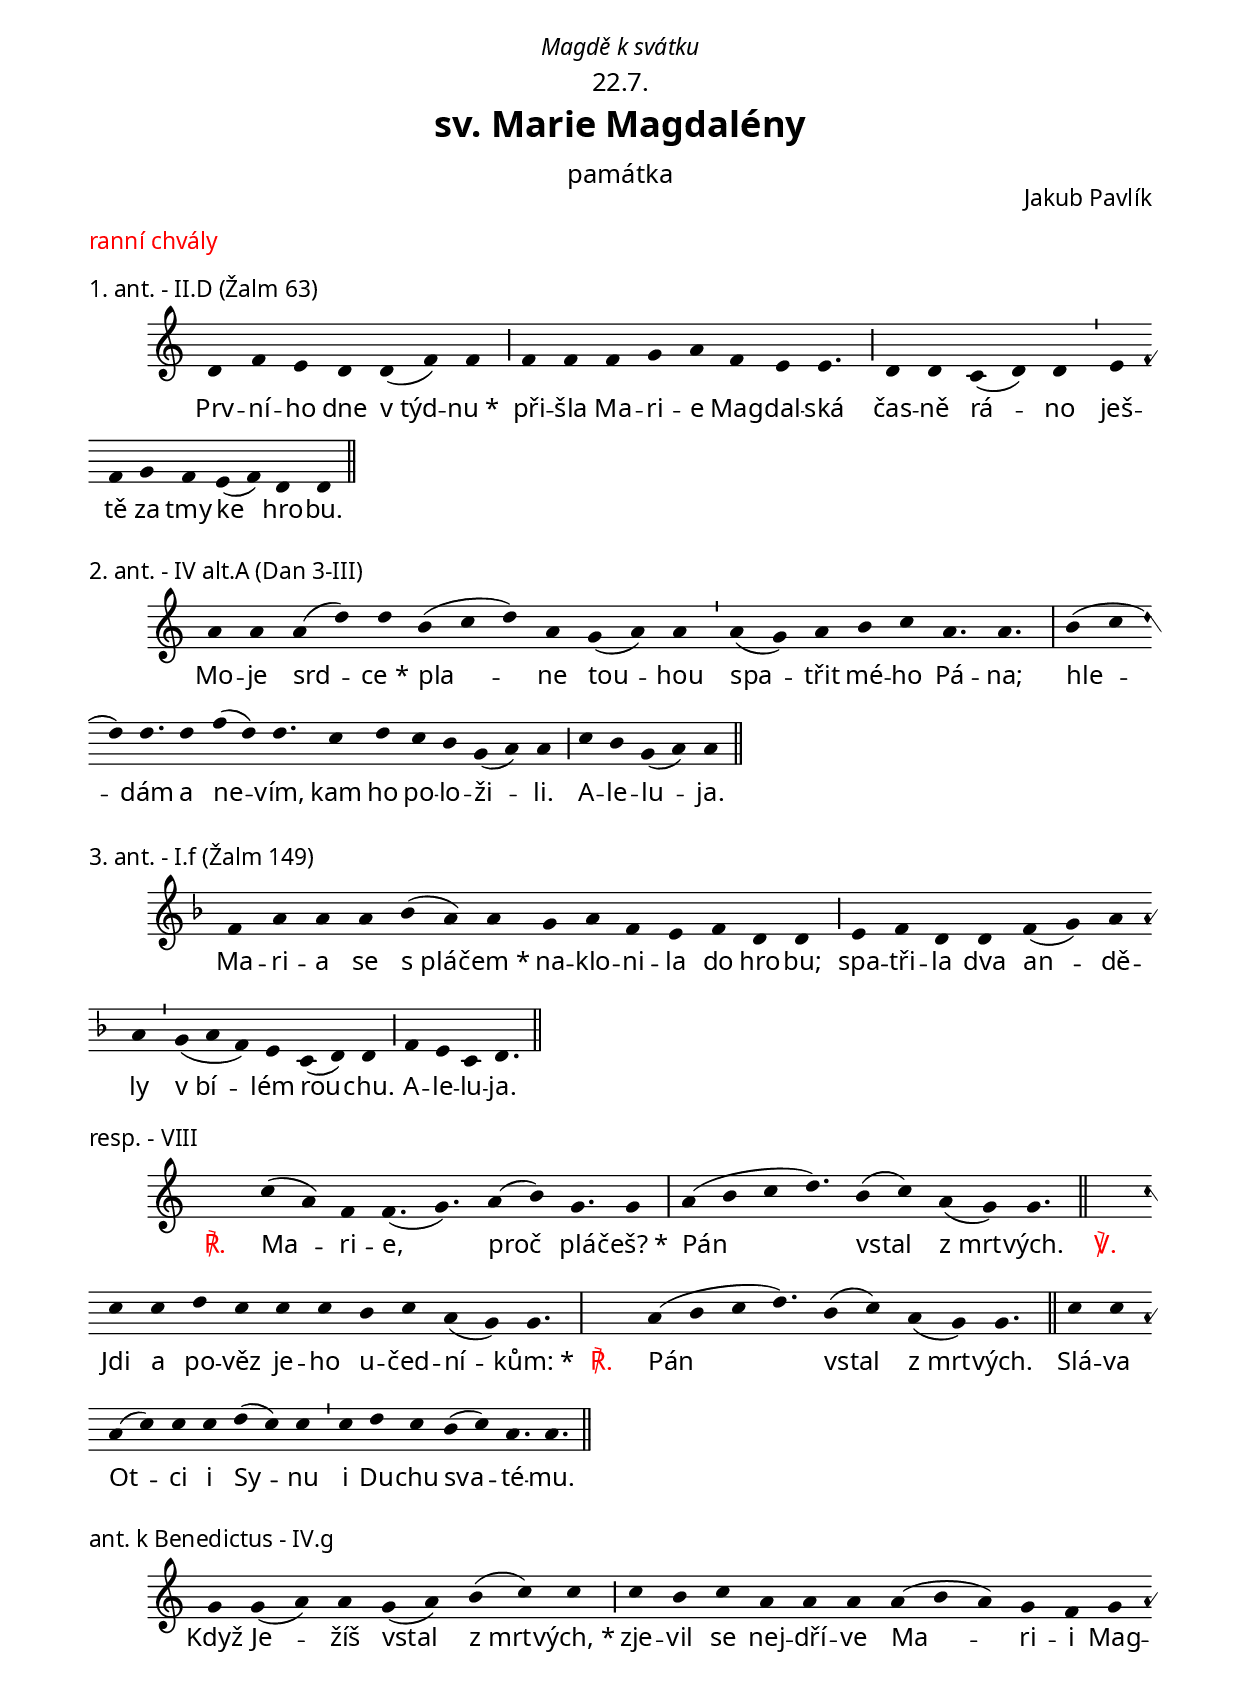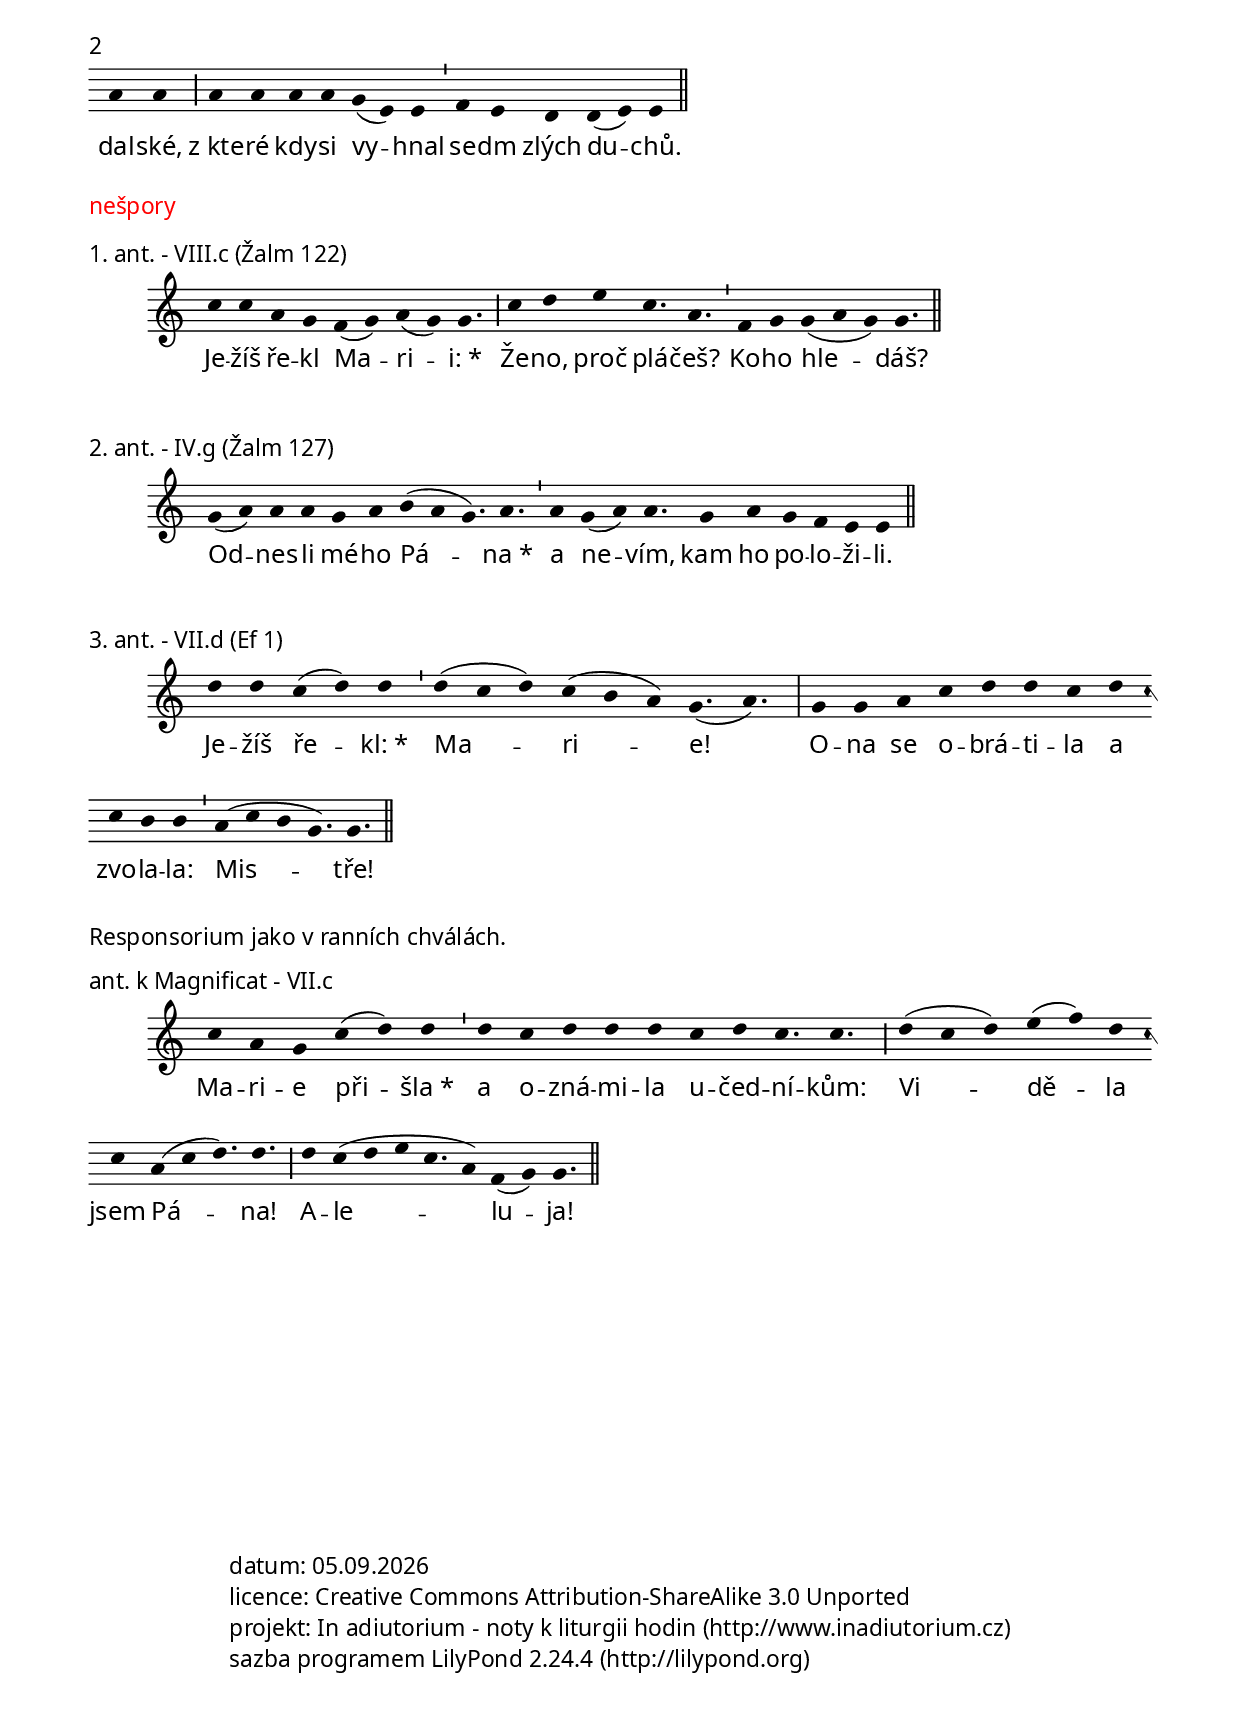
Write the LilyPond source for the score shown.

\version "2.15.37"

\include "../spolecne.ly"
\include "../dilyresponsorii.ly"

\header {
  title = \markup\titleSvatek
            "sv. Marie Magdalény"
            památka
            22.7.
  composer = "Jakub Pavlík"
  dedication = \markup\italic "Magdě k svátku"
}

\markup {\nadpisHodinka {"ranní chvály"}}

\score {
  \relative c' {
    \choralniRezim
    d4 f e d d( f) f \barMaior
    f f f g a f e e4. \barMaior
    d4 d c( d) d \barMin e f g f e( f) d d \barFinalis
  }
  \addlyrics {
    Prv -- ní -- ho dne v_týd -- nu_* 
    při -- šla Ma -- ri -- e Mag -- dal -- ská 
    čas -- ně rá -- no ješ -- tě za tmy ke hro -- bu.
  }
  \header {
    quid = "1. ant."
    modus = "II"
    differentia = "D"
    psalmus = "Žalm 63"
    piece = \markup\sestavTitulek
  }
}

\score {
  \relative c'' {
    \choralniRezim
    a4 a a( d) d b( c d) a g( a) a \barMin
    a( g) a b c a4. a \barMax
    b4( c d) d4. d4 f( d) d4. c4 d c b g( a) a \barMaior
    c b g( a) a \barFinalis
  }
  \addlyrics {
    Mo -- je srd -- ce_* pla -- ne tou -- hou 
    spa -- třit mé -- ho Pá -- na;
    hle -- dám a ne -- vím, kam ho po -- lo -- ži -- li.
    A -- le -- lu -- ja.
  }
  \header {
    quid = "2. ant."
    modus = "IV alt"
    differentia = "A" 
    psalmus = "Dan 3-III"
    id = ""
    piece = \markup\sestavTitulek
  }
}

\score {
  \relative c' {
    \choralniRezim
    \key f\major
    f4 a a a bes( a) a g a f e f d d \barMaior
    e f d d f( g) a a \barMin
    g( a f) e c( d) d \barMaior
    f e c d4. \barFinalis
  }
  \addlyrics {
    Ma -- ri -- a se s_plá -- čem_* na -- klo -- ni -- la do hro -- bu;
    spa -- tři -- la dva an -- dě -- ly 
    v_bí -- lém rou -- chu.
    A -- le -- lu -- ja.
  }
  \header {
    quid = "3. ant."
    modus = "I"
    differentia = "f" 
    psalmus = "Žalm 149"
    id = ""
    piece = \markup\sestavTitulek
  }
}

\score {
  \relative c'' {
    \choralniRezim
    
    % R
    \neviditelna c
    c4( a) f f4.( g) a4( b) g4. g4 \barMax
    a4( b c d4.) b4( c) a( g) g4. \barFinalis
    
    % V
    \neviditelna g
    c4 c d c c c b c a( g) g4. \barMax  
    
    % R
    \neviditelna g
    a4( b c d4.) b4( c) a( g) g4. \barFinalis
    
    % Slava
    c4 c a( c) c c d( c) c \barMin c d c b( c) a4. a \barFinalis
  }
  \addlyrics {
    \Response Ma -- ri -- e, proč plá -- češ?_* Pán vstal z_mrt -- vých.
    \Verse Jdi a po -- věz je -- ho u -- čed -- ní -- kům:_*
    \Response Pán vstal z_mrt -- vých.
    \textRespDoxologie
  }
  \header {
    quid = "resp."
    modus = "VIII"
    piece = \markup\sestavTitulekResp
  }
}

\score {
  \relative c'' {
    \choralniRezim
    g4 g( a) a g( a) b( c) c \barMaior
    c4 b c a a a a( b a) g f g a a \barMaior
    a a a a g( e) e \barMin
    f e d d( e) e \barFinalis
  }
  \addlyrics {
    Když Je -- žíš vstal z_mrt -- vých,_* 
    zje -- vil se nej -- dří -- ve
    Ma -- ri -- i Mag -- dal -- ské, 
    z_kte -- ré kdy -- si vy -- hnal
    se -- dm zlých du -- chů.
  }
  \header {
    quid = "ant. k Benedictus"
    modus = "IV"
    differentia = "g" 
    psalmus = ""
    id = ""
    piece = \markup\sestavTitulekBezZalmu
  }
}

\markup {\nadpisHodinka {"nešpory"}}

\score {
  \relative c'' {
    \choralniRezim
    c4 c a g f( g) a( g) g4. \barMaior
    c4 d e c4. a \barMin f4 g g( a g) g4. \barFinalis
  }
  \addlyrics {
    Je -- žíš ře -- kl Ma -- ri -- i:_* Že -- no, proč plá -- češ?
    Ko -- ho hle -- dáš?
  }
  \header {
    quid = "1. ant."
    modus = "VIII"
    differentia = "c" 
    psalmus = "Žalm 122"
    id = ""
    piece = \markup\sestavTitulek
  }
}

\score {
  \relative c'' {
    \choralniRezim
    g4( a) a a g a b( a g4.) a \barMin
    a4 g( a) a4. g4 a g f e e \barFinalis
  }
  \addlyrics {
    Od -- nes -- li mé -- ho Pá -- na_* 
    a ne -- vím, kam ho po -- lo -- ži -- li.
  }
  \header {
    quid = "2. ant."
    modus = "IV"
    differentia = "g" 
    psalmus = "Žalm 127"
    id = ""
    piece = \markup\sestavTitulek
  }
}

\score {
  \relative c'' {
    \choralniRezim
    d4 d c( d) d \barMin
    d( c d) c( b a) g4.( a) \barMax
    g4 g a c d d c d c b b \barMin
    a4( c b g4.) g \barFinalis
  }
  \addlyrics {
    Je -- žíš ře -- kl:_* 
    Ma -- ri -- e!
    O -- na se o -- brá -- ti -- la a zvo -- la -- la: Mis -- tře!
  }
  \header {
    quid = "3. ant."
    modus = "VII"
    differentia = "d" 
    psalmus = "Ef 1"
    id = ""
    piece = \markup\sestavTitulek
  }
}

\markup { Responsorium jako v ranních chválách. }

\score {
  \relative c'' {
    \choralniRezim
    c4 a g c( d) d \barMin
    d c d d d c d c4. c \barMaior
    d4( c d) e( f) d c a( c d4.) d \barMaior
    d4 c( d e c4. a4) f( g) g4. \barFinalis
  }
  \addlyrics {
    Ma -- ri -- e při -- šla_* 
    a o -- zná -- mi -- la u -- čed -- ní -- kům:
    Vi -- dě -- la jsem Pá -- na! A -- le -- lu -- ja!
  }
  \header {
    quid = "ant. k Magnificat"
    modus = "VII"
    differentia = "c" 
    psalmus = ""
    id = ""
    piece = \markup\sestavTitulekBezZalmu
  }
}